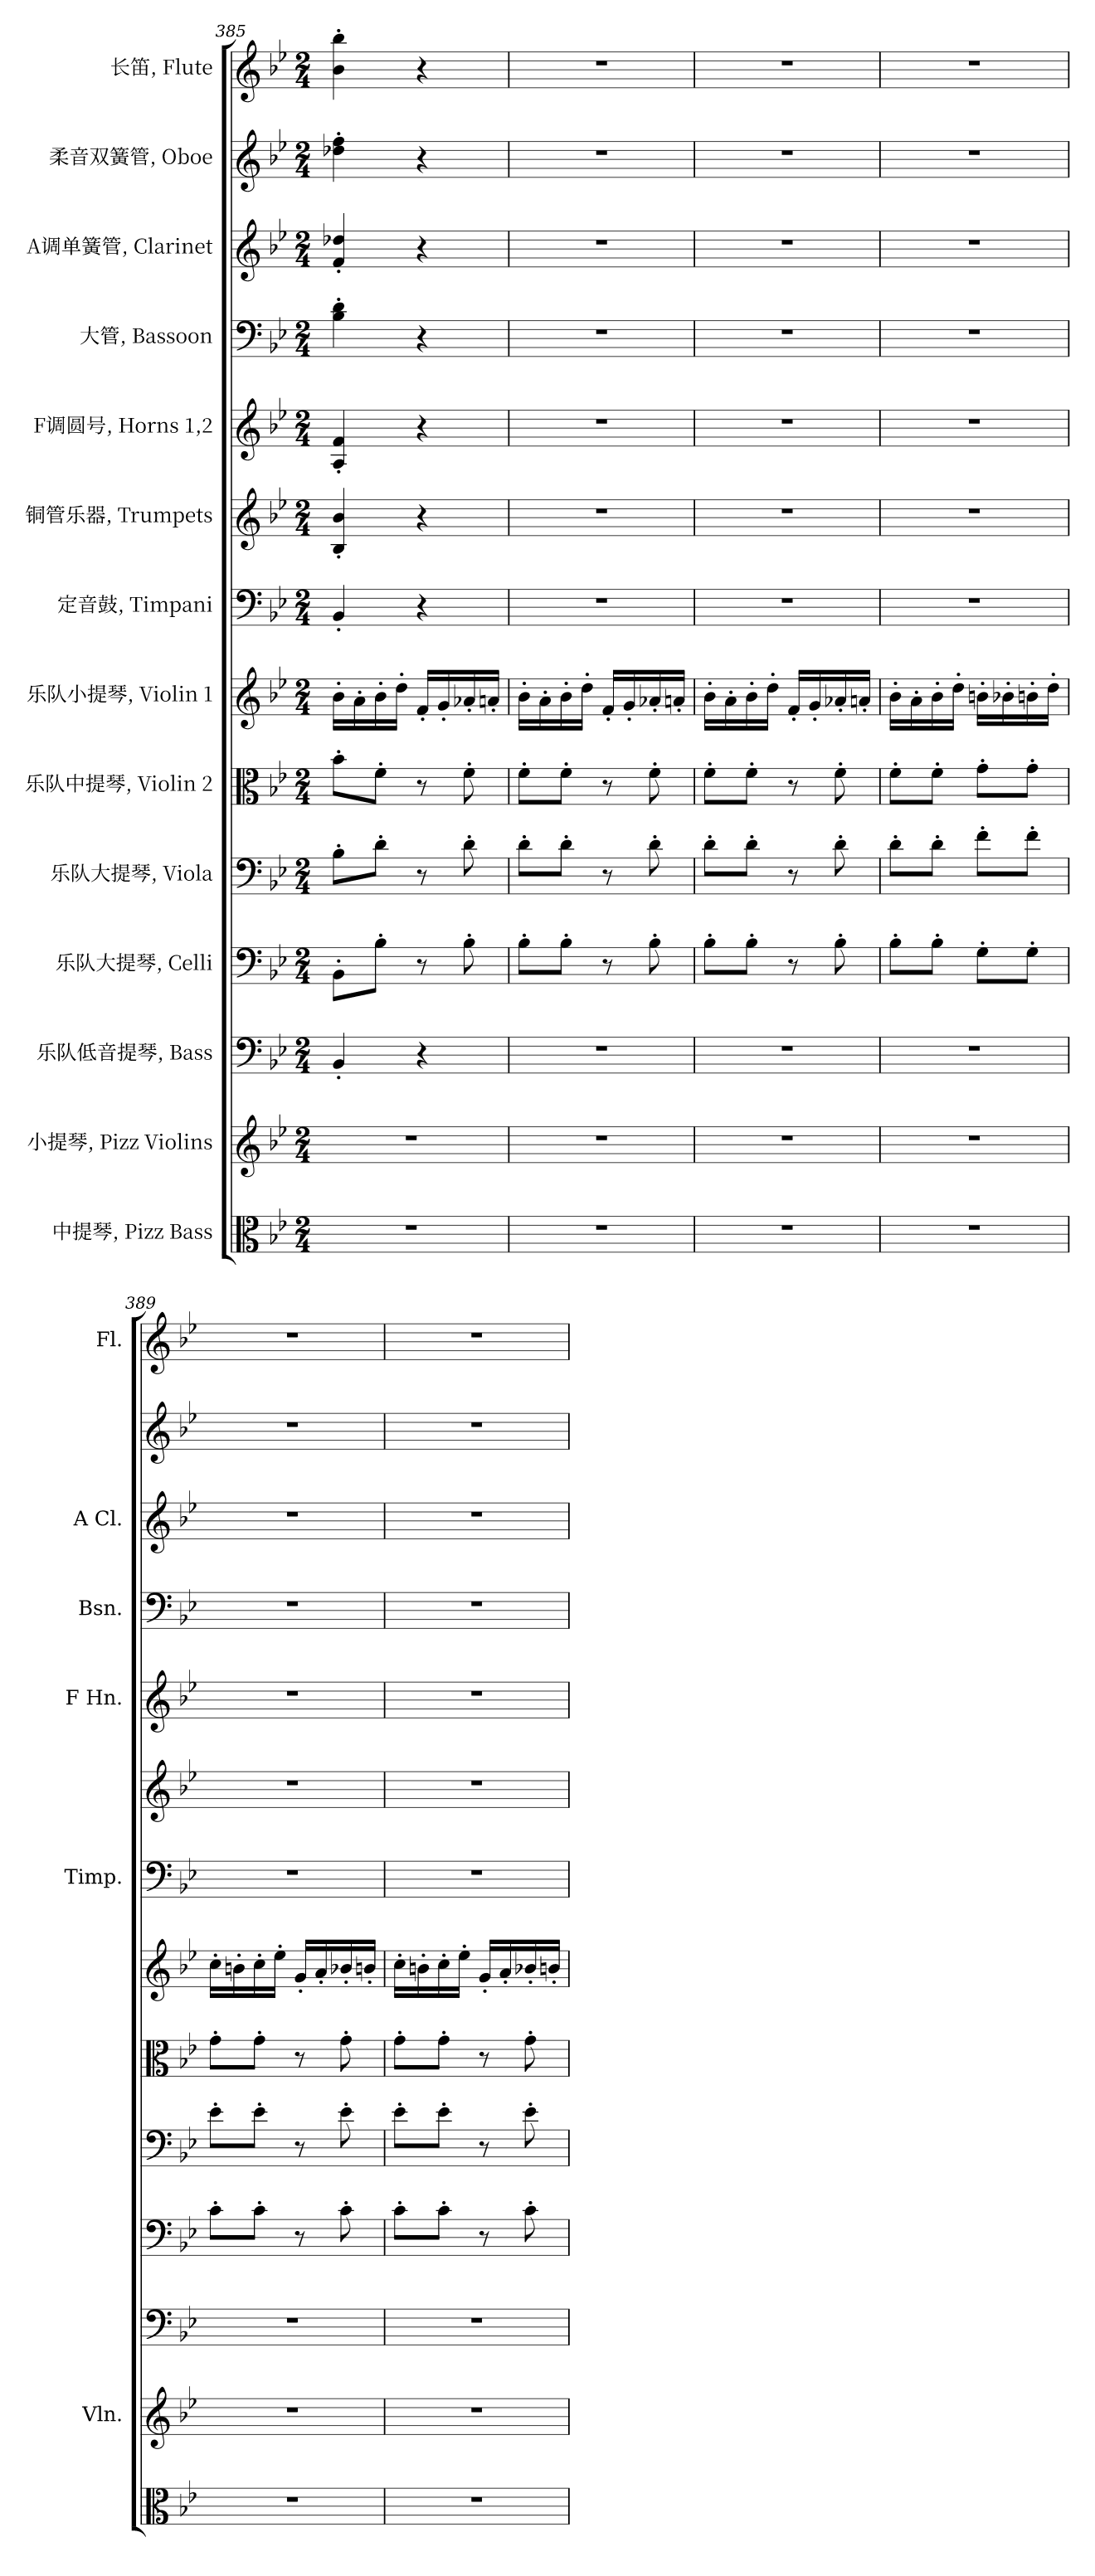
**kern	**kern	**kern	**kern	**kern	**kern	**kern	**kern	**kern	**kern	**kern	**kern	**kern	**kern
*part14	*part13	*part12	*part11	*part10	*part9	*part8	*part7	*part6	*part5	*part4	*part3	*part2	*part1
*staff14	*staff13	*staff12	*staff11	*staff10	*staff9	*staff8	*staff7	*staff6	*staff5	*staff4	*staff3	*staff2	*staff1
*I"中提琴, Pizz Bass	*I"小提琴, Pizz Violins	*I"乐队低音提琴, Bass	*I"乐队大提琴, Celli	*I"乐队大提琴, Viola	*I"乐队中提琴, Violin 2	*I"乐队小提琴, Violin 1	*I"定音鼓, Timpani	*I"铜管乐器, Trumpets	*I"F调圆号, Horns 1,2	*I"大管, Bassoon	*I"A调单簧管, Clarinet	*I"柔音双簧管, Oboe	*I"长笛, Flute
*	*I'Vln.	*	*	*	*	*	*I'Timp.	*	*I'F Hn.	*I'Bsn.	*I'A Cl.	*	*I'Fl.
!!LO:PB:g=z
*clefC3	*clefG2	*clefF4	*clefF4	*clefF4	*clefC3	*clefG2	*clefF4	*clefG2	*clefG2	*clefF4	*clefG2	*clefG2	*clefG2
*	*	*ITrd7c12	*	*	*	*	*	*	*ITrd4c7	*	*ITrd2c3	*ITrd2c3	*
*k[b-e-]	*k[b-e-]	*k[b-e-]	*k[b-e-]	*k[b-e-]	*k[b-e-]	*k[b-e-]	*k[b-e-]	*k[b-e-]	*k[b-e-a-]	*k[b-e-]	*k[f#]	*k[f#]	*k[b-e-]
*M2/4	*M2/4	*M2/4	*M2/4	*M2/4	*M2/4	*M2/4	*M2/4	*M2/4	*M2/4	*M2/4	*M2/4	*M2/4	*M2/4
=385	=385	=385	=385	=385	=385	=385	=385	=385	=385	=385	=385	=385	=385
2r	2r	4BBB-'/	8BB-'\L	8B-'\L	8b-'\L	16b-'\LL	4BB-'/	4B-/' 4b-/'	4D/' 4B-/'	4B-\' 4d\'	4d/' 4b-X/'	4b-X\' 4dd\'	4b-\' 4bb-\'
.	.	.	.	.	.	16a'\	.	.	.	.	.	.	.
.	.	.	8B-'\J	8d'\J	8f'\J	16b-'\	.	.	.	.	.	.	.
.	.	.	.	.	.	16dd'\JJ	.	.	.	.	.	.	.
.	.	4r	8r	8r	8r	16f'/LL	4r	4r	4r	4r	4r	4r	4r
.	.	.	.	.	.	16g'/	.	.	.	.	.	.	.
.	.	.	8B-'\	8d'\	8f'\	16a-X'/	.	.	.	.	.	.	.
.	.	.	.	.	.	16an'/JJ	.	.	.	.	.	.	.
=386	=386	=386	=386	=386	=386	=386	=386	=386	=386	=386	=386	=386	=386
2r	2r	2r	8B-'\L	8d'\L	8f'\L	16b-'\LL	2r	2r	2r	2r	2r	2r	2r
.	.	.	.	.	.	16a'\	.	.	.	.	.	.	.
.	.	.	8B-'\J	8d'\J	8f'\J	16b-'\	.	.	.	.	.	.	.
.	.	.	.	.	.	16dd'\JJ	.	.	.	.	.	.	.
.	.	.	8r	8r	8r	16f'/LL	.	.	.	.	.	.	.
.	.	.	.	.	.	16g'/	.	.	.	.	.	.	.
.	.	.	8B-'\	8d'\	8f'\	16a-X'/	.	.	.	.	.	.	.
.	.	.	.	.	.	16an'/JJ	.	.	.	.	.	.	.
=387	=387	=387	=387	=387	=387	=387	=387	=387	=387	=387	=387	=387	=387
2r	2r	2r	8B-'\L	8d'\L	8f'\L	16b-'\LL	2r	2r	2r	2r	2r	2r	2r
.	.	.	.	.	.	16a'\	.	.	.	.	.	.	.
.	.	.	8B-'\J	8d'\J	8f'\J	16b-'\	.	.	.	.	.	.	.
.	.	.	.	.	.	16dd'\JJ	.	.	.	.	.	.	.
.	.	.	8r	8r	8r	16f'/LL	.	.	.	.	.	.	.
.	.	.	.	.	.	16g'/	.	.	.	.	.	.	.
.	.	.	8B-'\	8d'\	8f'\	16a-X'/	.	.	.	.	.	.	.
.	.	.	.	.	.	16an'/JJ	.	.	.	.	.	.	.
=388	=388	=388	=388	=388	=388	=388	=388	=388	=388	=388	=388	=388	=388
2r	2r	2r	8B-'\L	8d'\L	8f'\L	16b-'\LL	2r	2r	2r	2r	2r	2r	2r
.	.	.	.	.	.	16a'\	.	.	.	.	.	.	.
.	.	.	8B-'\J	8d'\J	8f'\J	16b-'\	.	.	.	.	.	.	.
.	.	.	.	.	.	16dd'\JJ	.	.	.	.	.	.	.
.	.	.	8G'\L	8f'\L	8g'\L	16bn'\LL	.	.	.	.	.	.	.
.	.	.	.	.	.	16b-X'\	.	.	.	.	.	.	.
.	.	.	8G'\J	8f'\J	8g'\J	16bn'\	.	.	.	.	.	.	.
.	.	.	.	.	.	16dd'\JJ	.	.	.	.	.	.	.
!!LO:PB:g=z
=389	=389	=389	=389	=389	=389	=389	=389	=389	=389	=389	=389	=389	=389
2r	2r	2r	8c'\L	8e-'\L	8g'\L	16cc'\LL	2r	2r	2r	2r	2r	2r	2r
.	.	.	.	.	.	16bn'\	.	.	.	.	.	.	.
.	.	.	8c'\J	8e-'\J	8g'\J	16cc'\	.	.	.	.	.	.	.
.	.	.	.	.	.	16ee-'\JJ	.	.	.	.	.	.	.
.	.	.	8r	8r	8r	16g'/LL	.	.	.	.	.	.	.
.	.	.	.	.	.	16a'/	.	.	.	.	.	.	.
.	.	.	8c'\	8e-'\	8g'\	16b-X'/	.	.	.	.	.	.	.
.	.	.	.	.	.	16bn'/JJ	.	.	.	.	.	.	.
=390	=390	=390	=390	=390	=390	=390	=390	=390	=390	=390	=390	=390	=390
2r	2r	2r	8c'\L	8e-'\L	8g'\L	16cc'\LL	2r	2r	2r	2r	2r	2r	2r
.	.	.	.	.	.	16bn'\	.	.	.	.	.	.	.
.	.	.	8c'\J	8e-'\J	8g'\J	16cc'\	.	.	.	.	.	.	.
.	.	.	.	.	.	16ee-'\JJ	.	.	.	.	.	.	.
.	.	.	8r	8r	8r	16g'/LL	.	.	.	.	.	.	.
.	.	.	.	.	.	16a'/	.	.	.	.	.	.	.
.	.	.	8c'\	8e-'\	8g'\	16b-X'/	.	.	.	.	.	.	.
.	.	.	.	.	.	16bn'/JJ	.	.	.	.	.	.	.
=	=	=	=	=	=	=	=	=	=	=	=	=	=
*-	*-	*-	*-	*-	*-	*-	*-	*-	*-	*-	*-	*-	*-
